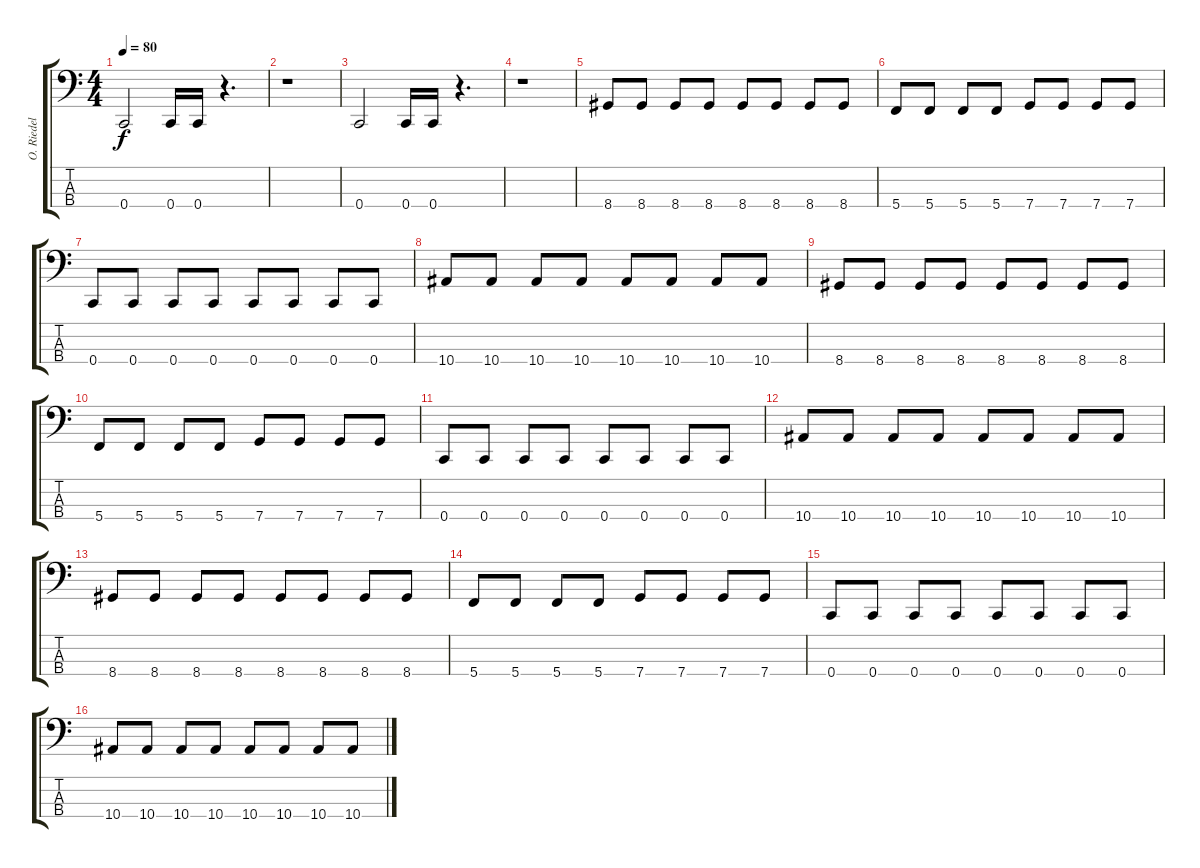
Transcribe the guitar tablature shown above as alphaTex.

\track ("O. Riedel" "O. Riedel") {instrument electricbassfinger}
\staff {score tabs}
\tuning (F2 C2 G1 C1) {hide}
\ts (4 4)
\tempo 80
\clef f4
\ks c
0.4.2{dy f} 0.4.16 0.4.16 r.4{d} |
r.1 |
0.4.2 0.4.16 0.4.16 r.4{d} |
r.1 |
8.4.8 8.4.8 8.4.8 8.4.8 8.4.8 8.4.8 8.4.8 8.4.8 |
5.4.8 5.4.8 5.4.8 5.4.8 7.4.8 7.4.8 7.4.8 7.4.8 |
0.4.8 0.4.8 0.4.8 0.4.8 0.4.8 0.4.8 0.4.8 0.4.8 |
10.4.8 10.4.8 10.4.8 10.4.8 10.4.8 10.4.8 10.4.8 10.4.8 |
8.4.8 8.4.8 8.4.8 8.4.8 8.4.8 8.4.8 8.4.8 8.4.8 |
5.4.8 5.4.8 5.4.8 5.4.8 7.4.8 7.4.8 7.4.8 7.4.8 |
0.4.8 0.4.8 0.4.8 0.4.8 0.4.8 0.4.8 0.4.8 0.4.8 |
10.4.8 10.4.8 10.4.8 10.4.8 10.4.8 10.4.8 10.4.8 10.4.8 |
8.4.8 8.4.8 8.4.8 8.4.8 8.4.8 8.4.8 8.4.8 8.4.8 |
5.4.8 5.4.8 5.4.8 5.4.8 7.4.8 7.4.8 7.4.8 7.4.8 |
0.4.8 0.4.8 0.4.8 0.4.8 0.4.8 0.4.8 0.4.8 0.4.8 |
10.4.8 10.4.8 10.4.8 10.4.8 10.4.8 10.4.8 10.4.8 10.4.8
